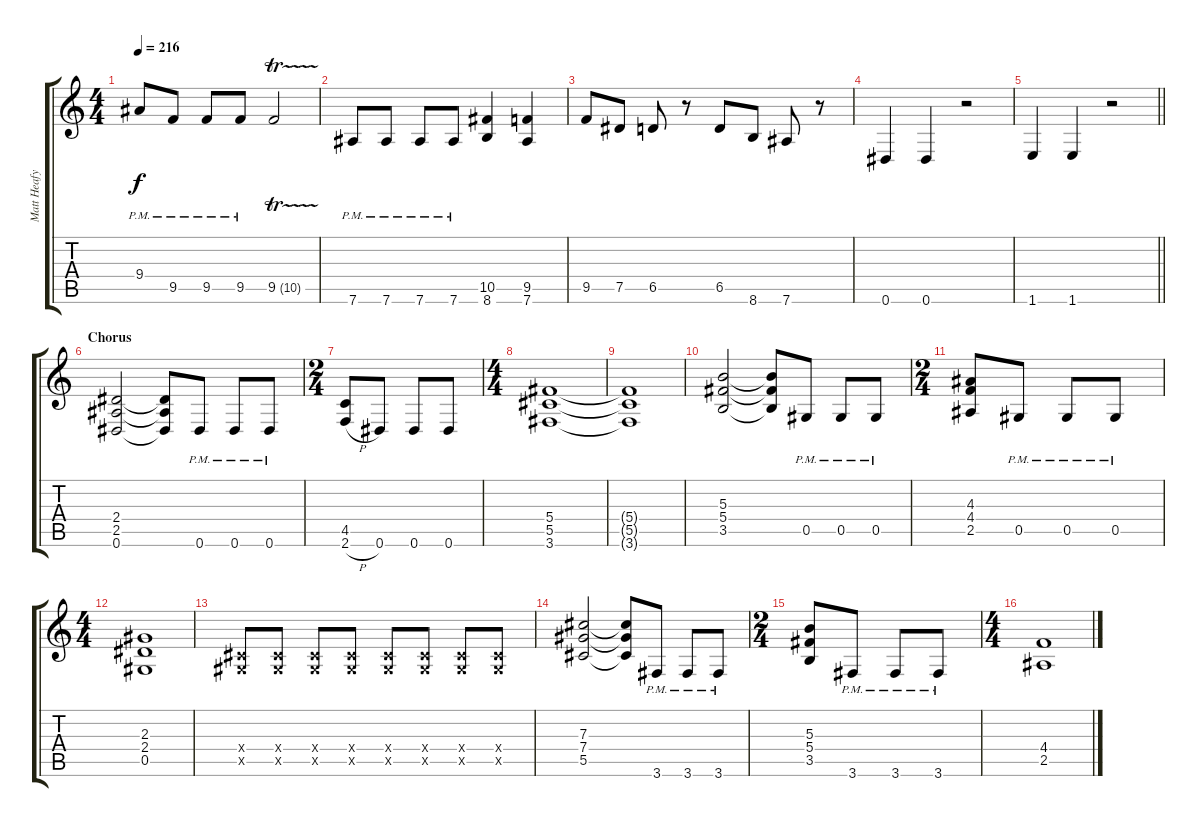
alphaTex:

\track ("Matt Heafy (Rhythm Guitar)" "Matt Heafy") {instrument overdrivenguitar}
\staff {score tabs}
\tuning (Eb4 Bb3 Gb3 Db3 Ab2 Eb2) {hide}
\ts (4 4)
\tempo 216
\clef g2
\ks c
9.4{pm}.8{dy f} 9.5{pm}.8 9.5{pm}.8 9.5{pm}.8 9.5{tr (10 16)}.2 |
7.6{pm}.8 7.6{pm}.8 7.6{pm}.8 7.6{pm}.8 (10.5 8.6).4 (9.5 7.6).4 |
9.5.8 7.5.8 6.5.8 r.8 6.5.8 8.6.8 7.6.8 r.8 |
0.6.4 0.6.4 r.2 |
\barLineRight lightlight
1.6.4 1.6.4 r.2 |
\section ("" "Chorus")
(2.4 2.5 0.6).2 (2.4{t} 2.5{t} 0.6{t}).8 0.6{pm}.8 0.6{pm}.8 0.6{pm}.8 |
\ts (2 4)
(4.5 2.6{h}).8 0.6.8 0.6.8 0.6.8 |
\ts (4 4)
(5.4 5.5 3.6).1 |
(5.4{t} 5.5{t} 3.6{t}).1 |
(5.3 5.4 3.5).2 (5.3{t} 5.4{t} 3.5{t}).8 0.5{pm}.8 0.5{pm}.8 0.5{pm}.8 |
\ts (2 4)
(4.3 4.4 2.5).8 0.5{pm}.8 0.5{pm}.8 0.5{pm}.8 |
\ts (4 4)
(2.3 2.4 0.5).1 |
(0.4{x} 0.5{x}).8 (0.4{x} 0.5{x}).8 (0.4{x} 0.5{x}).8 (0.4{x} 0.5{x}).8 (0.4{x} 0.5{x}).8 (0.4{x} 0.5{x}).8 (0.4{x} 0.5{x}).8 (0.4{x} 0.5{x}).8 |
(7.3 7.4 5.5).2 (7.3{t} 7.4{t} 5.5{t}).8 3.6{pm}.8 3.6{pm}.8 3.6{pm}.8 |
\ts (2 4)
(5.3 5.4 3.5).8 3.6{pm}.8 3.6{pm}.8 3.6{pm}.8 |
\ts (4 4)
(4.4 2.5).1
